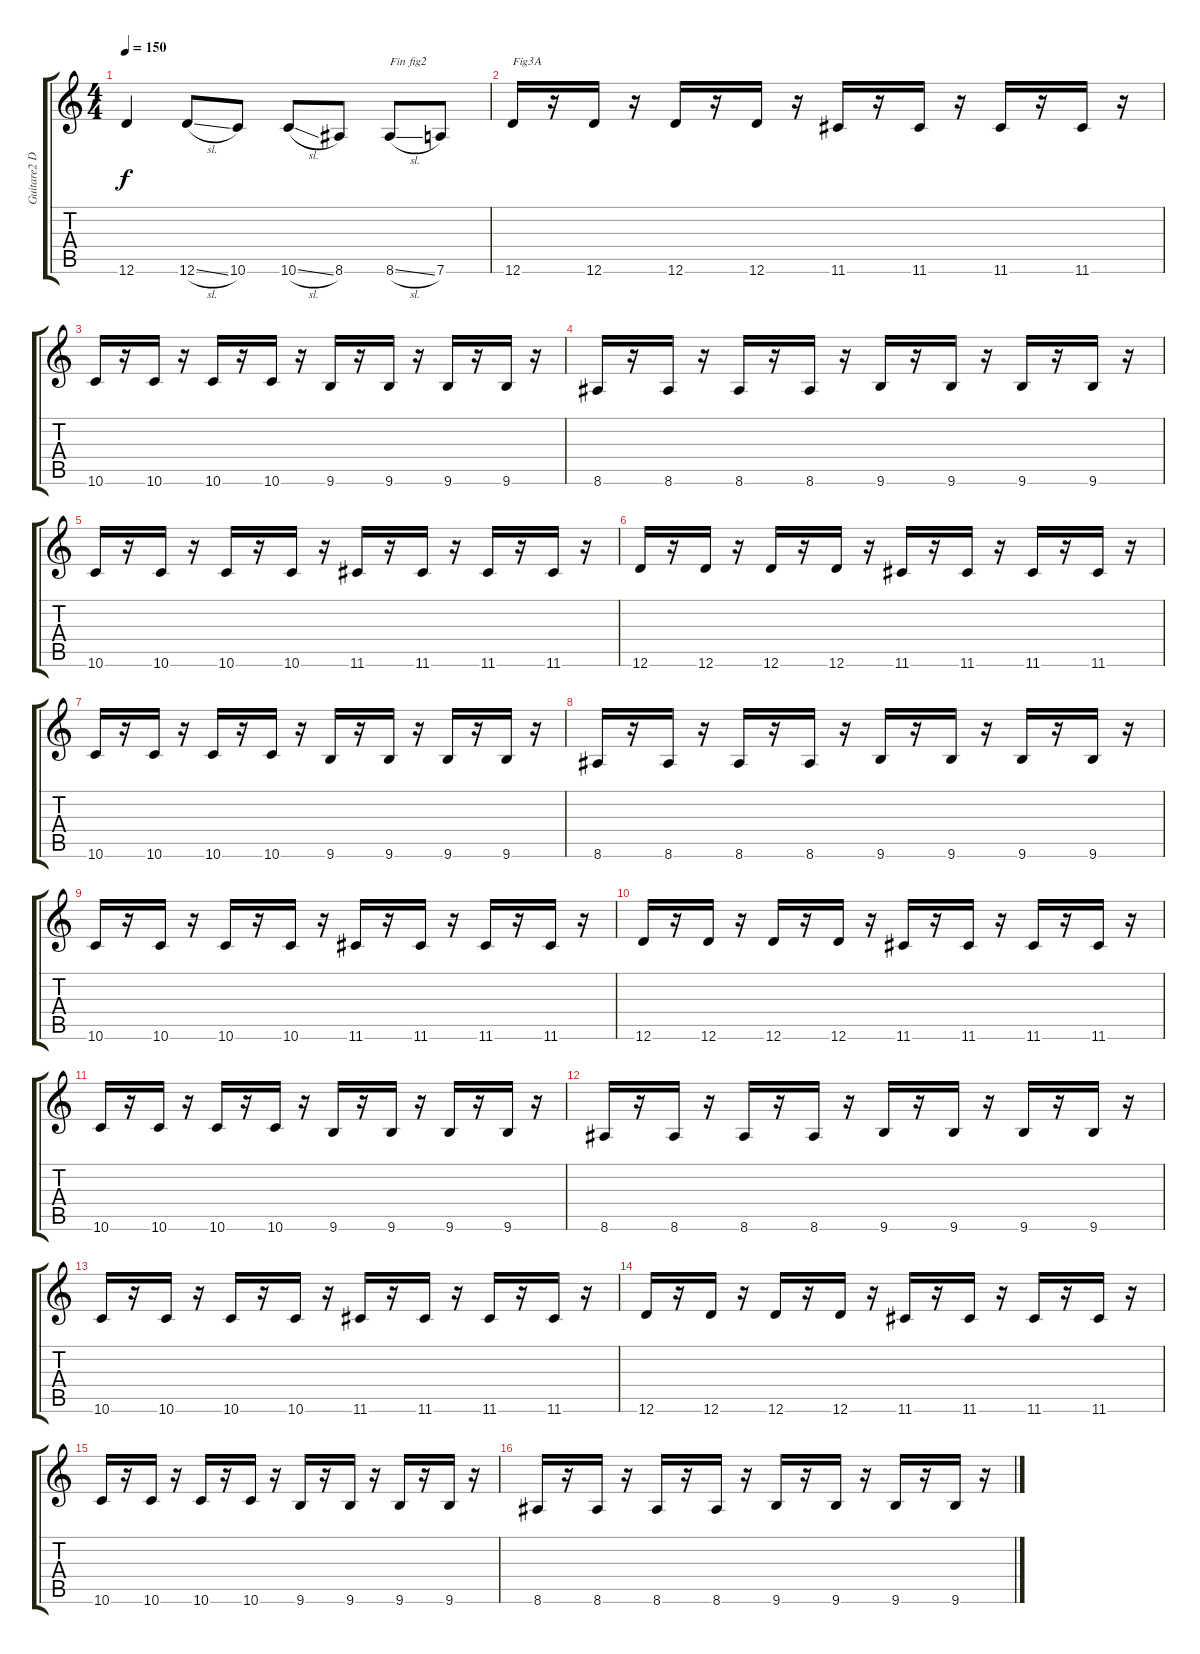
\track ("Guitare2 Dr-D" "Guitare2 D") {instrument overdrivenguitar}
\staff {score tabs}
\tuning (E4 B3 G3 D3 A2 D2) {hide}
\ts (4 4)
\tempo 150
\clef g2
\ks c
12.6{t}.4{dy f} 12.6{sl}.8 10.6.8 10.6{sl}.8 8.6.8 8.6{sl}.8{txt "Fin fig2"} 7.6.8 |
12.6.16{txt "Fig3A"} r.16 12.6.16 r.16 12.6.16 r.16 12.6.16 r.16 11.6.16 r.16 11.6.16 r.16 11.6.16 r.16 11.6.16 r.16 |
10.6.16 r.16 10.6.16 r.16 10.6.16 r.16 10.6.16 r.16 9.6.16 r.16 9.6.16 r.16 9.6.16 r.16 9.6.16 r.16 |
8.6.16 r.16 8.6.16 r.16 8.6.16 r.16 8.6.16 r.16 9.6.16 r.16 9.6.16 r.16 9.6.16 r.16 9.6.16 r.16 |
10.6.16 r.16 10.6.16 r.16 10.6.16 r.16 10.6.16 r.16 11.6.16 r.16 11.6.16 r.16 11.6.16 r.16 11.6.16 r.16 |
12.6.16 r.16 12.6.16 r.16 12.6.16 r.16 12.6.16 r.16 11.6.16 r.16 11.6.16 r.16 11.6.16 r.16 11.6.16 r.16 |
10.6.16 r.16 10.6.16 r.16 10.6.16 r.16 10.6.16 r.16 9.6.16 r.16 9.6.16 r.16 9.6.16 r.16 9.6.16 r.16 |
8.6.16 r.16 8.6.16 r.16 8.6.16 r.16 8.6.16 r.16 9.6.16 r.16 9.6.16 r.16 9.6.16 r.16 9.6.16 r.16 |
10.6.16 r.16 10.6.16 r.16 10.6.16 r.16 10.6.16 r.16 11.6.16 r.16 11.6.16 r.16 11.6.16 r.16 11.6.16 r.16 |
12.6.16 r.16 12.6.16 r.16 12.6.16 r.16 12.6.16 r.16 11.6.16 r.16 11.6.16 r.16 11.6.16 r.16 11.6.16 r.16 |
10.6.16 r.16 10.6.16 r.16 10.6.16 r.16 10.6.16 r.16 9.6.16 r.16 9.6.16 r.16 9.6.16 r.16 9.6.16 r.16 |
8.6.16 r.16 8.6.16 r.16 8.6.16 r.16 8.6.16 r.16 9.6.16 r.16 9.6.16 r.16 9.6.16 r.16 9.6.16 r.16 |
10.6.16 r.16 10.6.16 r.16 10.6.16 r.16 10.6.16 r.16 11.6.16 r.16 11.6.16 r.16 11.6.16 r.16 11.6.16 r.16 |
12.6.16 r.16 12.6.16 r.16 12.6.16 r.16 12.6.16 r.16 11.6.16 r.16 11.6.16 r.16 11.6.16 r.16 11.6.16 r.16 |
10.6.16 r.16 10.6.16 r.16 10.6.16 r.16 10.6.16 r.16 9.6.16 r.16 9.6.16 r.16 9.6.16 r.16 9.6.16 r.16 |
8.6.16 r.16 8.6.16 r.16 8.6.16 r.16 8.6.16 r.16 9.6.16 r.16 9.6.16 r.16 9.6.16 r.16 9.6.16 r.16
